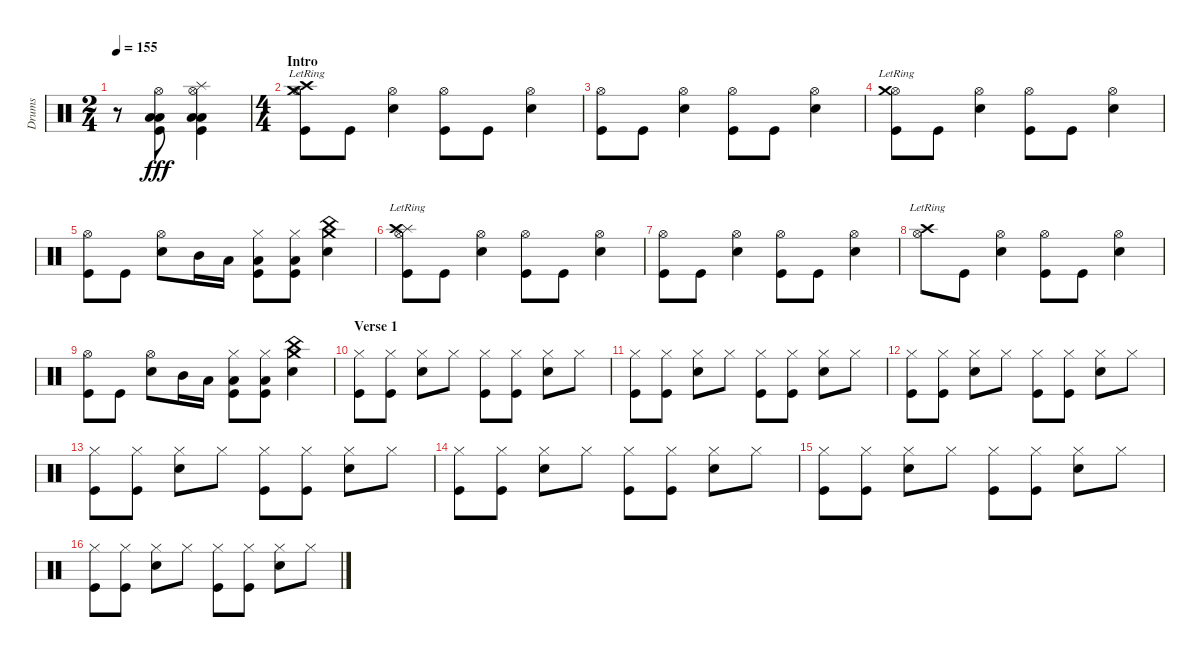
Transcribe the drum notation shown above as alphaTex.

\track ("Drums" "Drums") {instrument percussion}
\staff {score}
\articulation defaults
\ts (2 4)
\tempo 155
\clef neutral
\ks c
r.8{dy fff} ("Hi-Hat (open)" "Low Floor Tom (hit)" "Low Tom (hit)" "Kick (hit)").8 ("Hi-Hat (open)" "Low Floor Tom (hit)" "Low Tom (hit)" "Kick (hit)" "Splash (hit)").4 |
\ts (4 4)
\section ("" "Intro")
("Crash high (hit)"{lr} "Hi-Hat (open)" "Crash medium (hit)"{lr} "Kick (hit)").8 "Kick (hit)".8 ("Hi-Hat (open)" "Snare (hit) 2").4 ("Hi-Hat (open)" "Kick (hit)").8 "Kick (hit)".8 ("Hi-Hat (open)" "Snare (hit) 2").4 |
("Hi-Hat (open)" "Kick (hit)").8 "Kick (hit)".8 ("Hi-Hat (open)" "Snare (hit) 2").4 ("Hi-Hat (open)" "Kick (hit)").8 "Kick (hit)".8 ("Hi-Hat (open)" "Snare (hit) 2").4 |
("Hi-Hat (open)" "Crash medium (hit)"{lr} "Kick (hit)").8 "Kick (hit)".8 ("Hi-Hat (open)" "Snare (hit) 2").4 ("Hi-Hat (open)" "Kick (hit)").8 "Kick (hit)".8 ("Hi-Hat (open)" "Snare (hit) 2").4 |
("Hi-Hat (open)" "Kick (hit)").8 "Kick (hit)".8 ("Hi-Hat (open)" "Snare (hit) 2").8 "Mid Tom (hit)".16 "Low Tom (hit)".16 ("Hi-Hat (closed)" "Low Floor Tom (hit)" "Kick (hit)").8 ("Hi-Hat (closed)" "Low Floor Tom (hit)" "Kick (hit)").8 ("Crash medium (hit)" "China (hit)" "Snare (hit) 2").4 |
("Splash (hit)" "Hi-Hat (open)" "Crash high (hit)"{lr} "Kick (hit)").8 "Kick (hit)".8 ("Hi-Hat (open)" "Snare (hit) 2").4 ("Hi-Hat (open)" "Kick (hit)").8 "Kick (hit)".8 ("Hi-Hat (open)" "Snare (hit) 2").4 |
("Hi-Hat (open)" "Kick (hit)").8 "Kick (hit)".8 ("Hi-Hat (open)" "Snare (hit) 2").4 ("Hi-Hat (open)" "Kick (hit)").8 "Kick (hit)".8 ("Hi-Hat (open)" "Snare (hit) 2").4 |
("Crash high (hit)"{lr} "Hi-Hat (open)").8 "Kick (hit)".8 ("Hi-Hat (open)" "Snare (hit) 2").4 ("Hi-Hat (open)" "Kick (hit)").8 "Kick (hit)".8 ("Hi-Hat (open)" "Snare (hit) 2").4 |
("Hi-Hat (open)" "Kick (hit)").8 "Kick (hit)".8 ("Hi-Hat (open)" "Snare (hit) 2").8 "Mid Tom (hit)".16 "Low Tom (hit)".16 ("Hi-Hat (closed)" "Low Floor Tom (hit)" "Kick (hit)").8 ("Hi-Hat (closed)" "Low Floor Tom (hit)" "Kick (hit)").8 ("Crash medium (hit)" "China (hit)" "Snare (hit) 2").4 |
\section ("" "Verse 1")
("Hi-Hat (closed)" "Kick (hit)").8 ("Hi-Hat (closed)" "Kick (hit)").8 ("Hi-Hat (closed)" "Snare (hit) 2").8 "Hi-Hat (closed)".8 ("Hi-Hat (closed)" "Kick (hit)").8 ("Hi-Hat (closed)" "Kick (hit)").8 ("Hi-Hat (closed)" "Snare (hit) 2").8 "Hi-Hat (closed)".8 |
("Hi-Hat (closed)" "Kick (hit)").8 ("Hi-Hat (closed)" "Kick (hit)").8 ("Hi-Hat (closed)" "Snare (hit) 2").8 "Hi-Hat (closed)".8 ("Hi-Hat (closed)" "Kick (hit)").8 ("Hi-Hat (closed)" "Kick (hit)").8 ("Hi-Hat (closed)" "Snare (hit) 2").8 "Hi-Hat (closed)".8 |
("Hi-Hat (closed)" "Kick (hit)").8 ("Hi-Hat (closed)" "Kick (hit)").8 ("Hi-Hat (closed)" "Snare (hit) 2").8 "Hi-Hat (closed)".8 ("Hi-Hat (closed)" "Kick (hit)").8 ("Hi-Hat (closed)" "Kick (hit)").8 ("Hi-Hat (closed)" "Snare (hit) 2").8 "Hi-Hat (closed)".8 |
("Hi-Hat (closed)" "Kick (hit)").8 ("Hi-Hat (closed)" "Kick (hit)").8 ("Hi-Hat (closed)" "Snare (hit) 2").8 "Hi-Hat (closed)".8 ("Hi-Hat (closed)" "Kick (hit)").8 ("Hi-Hat (closed)" "Kick (hit)").8 ("Hi-Hat (closed)" "Snare (hit) 2").8 "Hi-Hat (closed)".8 |
("Hi-Hat (closed)" "Kick (hit)").8 ("Hi-Hat (closed)" "Kick (hit)").8 ("Hi-Hat (closed)" "Snare (hit) 2").8 "Hi-Hat (closed)".8 ("Hi-Hat (closed)" "Kick (hit)").8 ("Hi-Hat (closed)" "Kick (hit)").8 ("Hi-Hat (closed)" "Snare (hit) 2").8 "Hi-Hat (closed)".8 |
("Hi-Hat (closed)" "Kick (hit)").8 ("Hi-Hat (closed)" "Kick (hit)").8 ("Hi-Hat (closed)" "Snare (hit) 2").8 "Hi-Hat (closed)".8 ("Hi-Hat (closed)" "Kick (hit)").8 ("Hi-Hat (closed)" "Kick (hit)").8 ("Hi-Hat (closed)" "Snare (hit) 2").8 "Hi-Hat (closed)".8 |
("Hi-Hat (closed)" "Kick (hit)").8 ("Hi-Hat (closed)" "Kick (hit)").8 ("Hi-Hat (closed)" "Snare (hit) 2").8 "Hi-Hat (closed)".8 ("Hi-Hat (closed)" "Kick (hit)").8 ("Hi-Hat (closed)" "Kick (hit)").8 ("Hi-Hat (closed)" "Snare (hit) 2").8 "Hi-Hat (closed)".8
